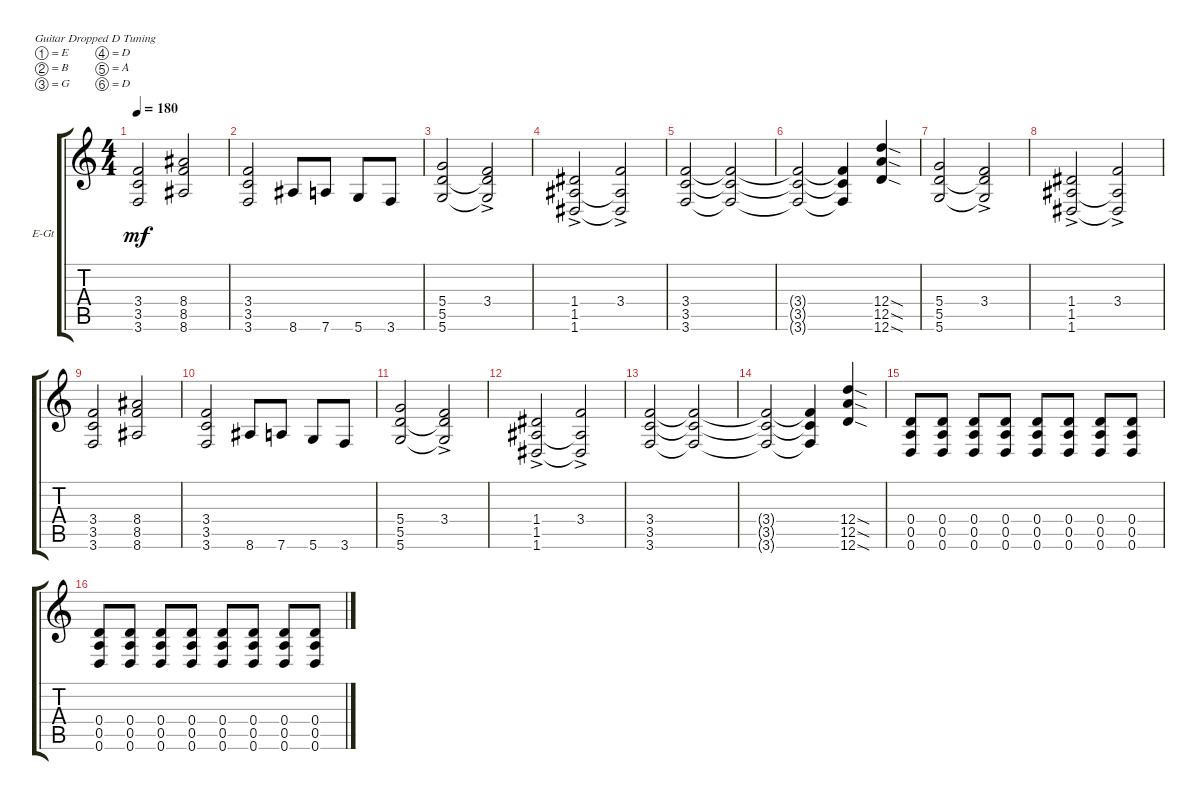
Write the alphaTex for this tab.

\defaultSystemsLayout 4
\bracketExtendMode groupsimilarinstruments
\firstSystemTrackNameOrientation horizontal
\otherSystemsTrackNameOrientation horizontal
\track ("Electric Guitar" "E-Gt") {instrument distortionguitar}
\staff {score tabs}
\tuning (E4 B3 G3 D3 A2 D2)
\ts (4 4)
\tempo 180
\clef g2
\ks c
(3.6 3.5 3.4).2{dy mf} (8.6 8.5 8.4).2 |
(3.6 3.5 3.4).2 8.6.8 7.6.8 5.6.8 3.6.8 |
(5.6 5.5 5.4).2 (5.6{t} 5.5{t} 3.4{ac}).2 |
(1.6 1.5 1.4{ac}).2 (1.6{t} 1.5{t} 3.4{ac}).2 |
(3.6 3.5 3.4).2 (3.6{t} 3.5{t} 3.4{t}).2 |
(3.6{t} 3.5{t} 3.4{t}).2 (3.6{t} 3.5{t} 3.4{t}).4 (12.6{sod} 12.5{sod} 12.4{sod}).4 |
(5.6 5.5 5.4).2 (5.6{t} 5.5{t} 3.4{ac}).2 |
(1.6 1.5 1.4{ac}).2 (1.6{t} 1.5{t} 3.4{ac}).2 |
(3.6 3.5 3.4).2 (8.6 8.5 8.4).2 |
(3.6 3.5 3.4).2 8.6.8 7.6.8 5.6.8 3.6.8 |
(5.6 5.5 5.4).2 (5.6{t} 5.5{t} 3.4{ac}).2 |
(1.6 1.5 1.4{ac}).2 (1.6{t} 1.5{t} 3.4{ac}).2 |
(3.6 3.5 3.4).2 (3.6{t} 3.5{t} 3.4{t}).2 |
(3.6{t} 3.5{t} 3.4{t}).2 (3.6{t} 3.5{t} 3.4{t}).4 (12.6{sod} 12.5{sod} 12.4{sod}).4 |
(0.6 0.5 0.4).8 (0.6 0.5 0.4).8 (0.4 0.5 0.6).8 (0.6 0.5 0.4).8 (0.6 0.5 0.4).8 (0.6 0.5 0.4).8 (0.4 0.5 0.6).8 (0.6 0.5 0.4).8 |
(0.6 0.5 0.4).8 (0.6 0.5 0.4).8 (0.4 0.5 0.6).8 (0.6 0.5 0.4).8 (0.6 0.5 0.4).8 (0.6 0.5 0.4).8 (0.4 0.5 0.6).8 (0.6 0.5 0.4).8
